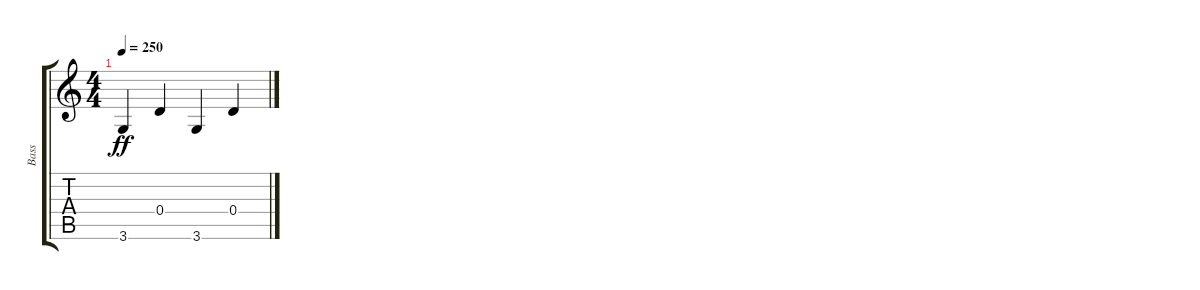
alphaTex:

\track ("Bass" "Bass") {instrument acousticbass}
\staff {score tabs}
\tuning (E4 B3 G3 D3 A2 E2) {hide}
\ts (4 4)
\tempo 250
\clef g2
\ks c
3.6.4{dy ff} 0.4.4 3.6.4 0.4.4
